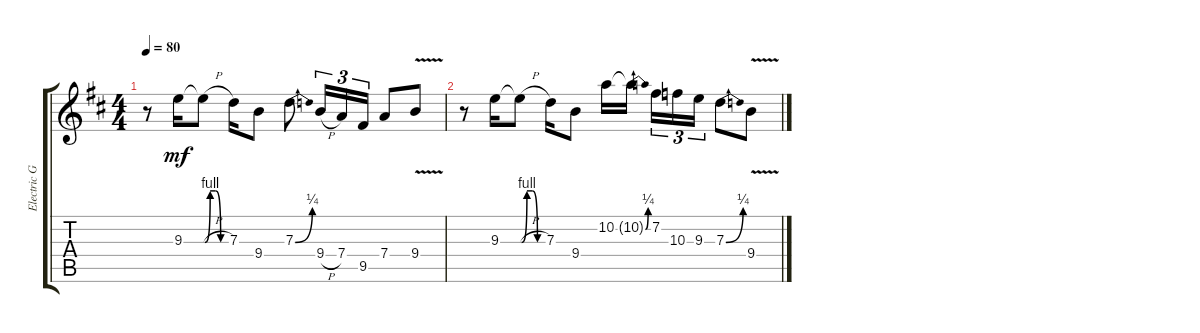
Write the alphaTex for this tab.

\track ("Electric Guitar" "Electric G") {instrument electricguitarclean}
\staff {score tabs}
\tuning (E4 B3 G3 D3 A2 E2) {hide}
\ts (4 4)
\tempo 80
\clef g2
\ks bminor
r.8{dy mf instrument electricguitarclean} 9.3.16 9.3{be (custom 0 0 15 4 30 4 45 0 60 0) h t}.8 7.3.16 9.4.8 7.3{be (bend 0 0 60 1)}.8 9.4{h}.16{tu (3 2)} 7.4.16{tu (3 2)} 9.5.16{tu (3 2)} 7.4.8 9.4{v}.8 |
r.8 9.3.16 9.3{be (custom 0 0 15 4 30 4 45 0 60 0) h t}.8 7.3.16 9.4.8 10.2.16 10.2{be (bend 0 0 60 1) t}.16 7.2.16{tu (3 2)} 10.3.16{tu (3 2)} 9.3.16{tu (3 2)} 7.3{be (bend 0 0 60 1)}.8 9.4{v}.8
